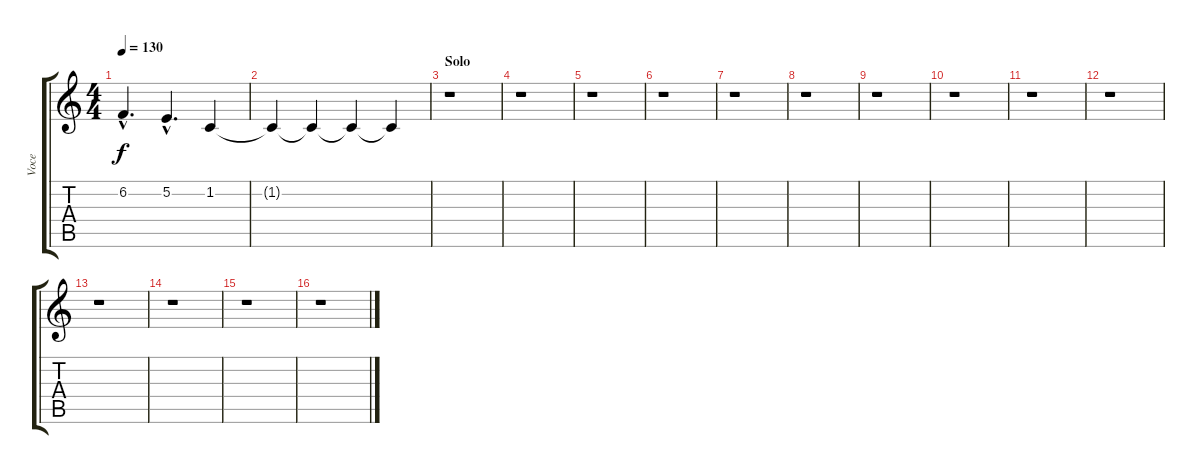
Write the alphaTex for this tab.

\track ("Voce" "Voce") {instrument lead3calliope}
\staff {score tabs}
\tuning (E4 B3 G3 D3 A2 E2) {hide}
\ts (4 4)
\tempo 130
\clef g2
\ks c
6.2{hac}.4{d dy f} 5.2{hac}.4{d} 1.2.4 |
1.2{t}.4 1.2{t}.4 1.2{t}.4 1.2{t}.4 |
\section ("" "Solo")
r.1 |
r.1 |
r.1 |
r.1 |
r.1 |
r.1 |
r.1 |
r.1 |
r.1 |
r.1 |
r.1 |
r.1 |
r.1 |
r.1
